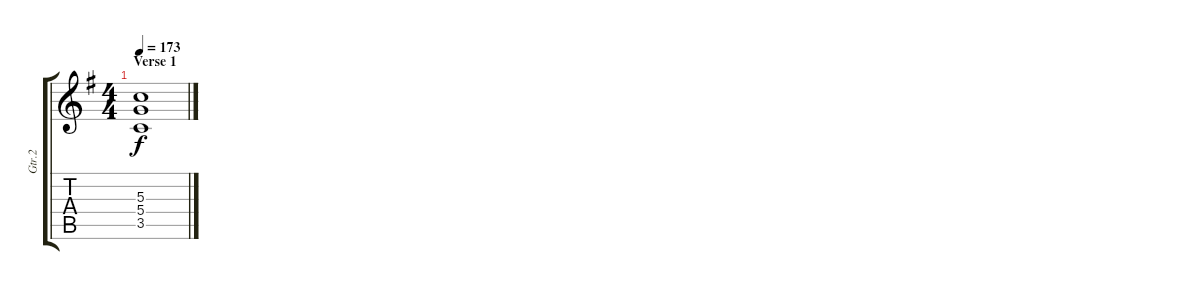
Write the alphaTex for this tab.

\track ("Gtr.2" "Gtr.2") {instrument distortionguitar}
\staff {score tabs}
\tuning (E4 B3 G3 D3 A2 E2) {hide}
\ts (4 4)
\section ("" "Verse 1")
\tempo 173
\clef g2
\ks g
(5.3{t} 5.4{t} 3.5{t}).1{dy f}
